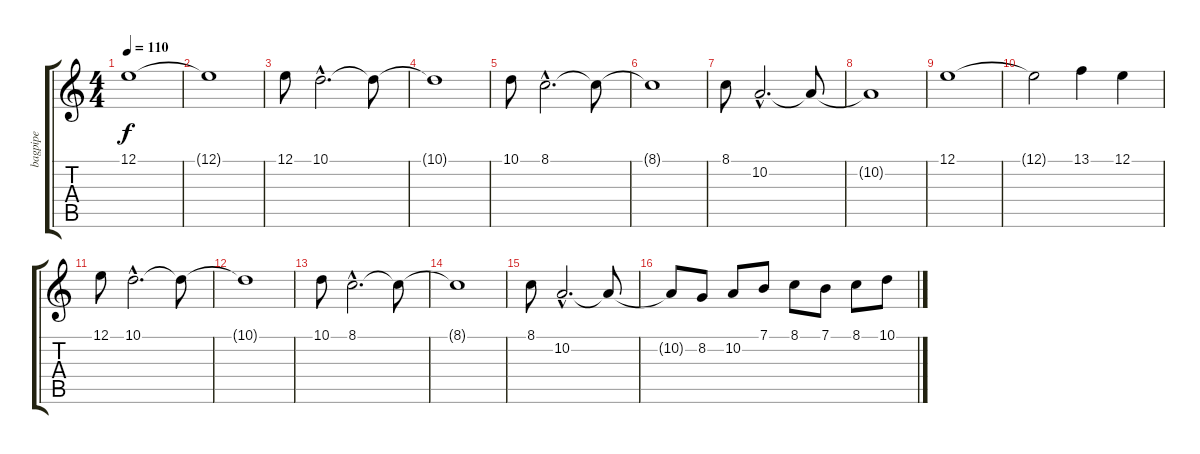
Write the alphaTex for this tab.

\track ("bagpipe" "bagpipe") {instrument bagpipe}
\staff {score tabs}
\tuning (E4 B3 G3 D3 A2 E2) {hide}
\ts (4 4)
\tempo 110
\clef g2
\ks c
12.1.1{dy f} |
12.1{t}.1 |
12.1.8 10.1{hac}.2{d} 10.1{t}.8 |
10.1{t}.1 |
10.1.8 8.1{hac}.2{d} 8.1{t}.8 |
8.1{t}.1 |
8.1.8 10.2{hac}.2{d} 10.2{t}.8 |
10.2{t}.1 |
12.1.1 |
12.1{t}.2 13.1.4 12.1.4 |
12.1.8 10.1{hac}.2{d} 10.1{t}.8 |
10.1{t}.1 |
10.1.8 8.1{hac}.2{d} 8.1{t}.8 |
8.1{t}.1 |
8.1.8 10.2{hac}.2{d} 10.2{t}.8 |
10.2{t}.8 8.2.8 10.2.8 7.1.8 8.1.8 7.1.8 8.1.8 10.1.8
